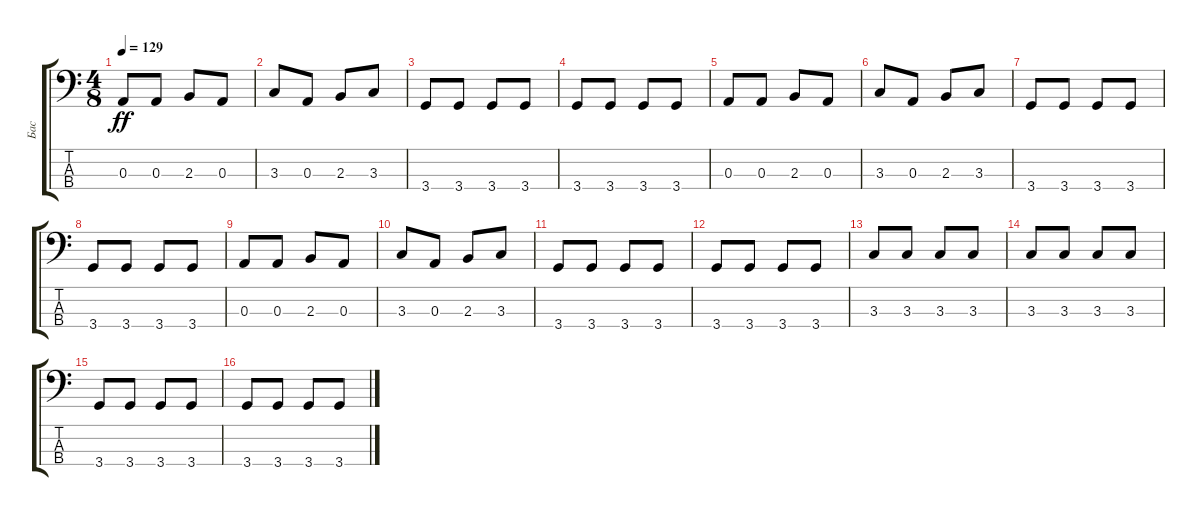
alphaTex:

\track ("Бас" "Бас") {instrument electricbasspick}
\staff {score tabs}
\tuning (G2 D2 A1 E1) {hide}
\ts (4 8)
\tempo 129
\clef f4
\ks c
0.3.8{dy ff} 0.3.8 2.3.8 0.3.8 |
3.3.8 0.3.8 2.3.8 3.3.8 |
3.4.8 3.4.8 3.4.8 3.4.8 |
3.4.8 3.4.8 3.4.8 3.4.8 |
0.3.8 0.3.8 2.3.8 0.3.8 |
3.3.8 0.3.8 2.3.8 3.3.8 |
3.4.8 3.4.8 3.4.8 3.4.8 |
3.4.8 3.4.8 3.4.8 3.4.8 |
0.3.8 0.3.8 2.3.8 0.3.8 |
3.3.8 0.3.8 2.3.8 3.3.8 |
3.4.8 3.4.8 3.4.8 3.4.8 |
3.4.8 3.4.8 3.4.8 3.4.8 |
3.3.8 3.3.8 3.3.8 3.3.8 |
3.3.8 3.3.8 3.3.8 3.3.8 |
3.4.8 3.4.8 3.4.8 3.4.8 |
3.4.8 3.4.8 3.4.8 3.4.8
